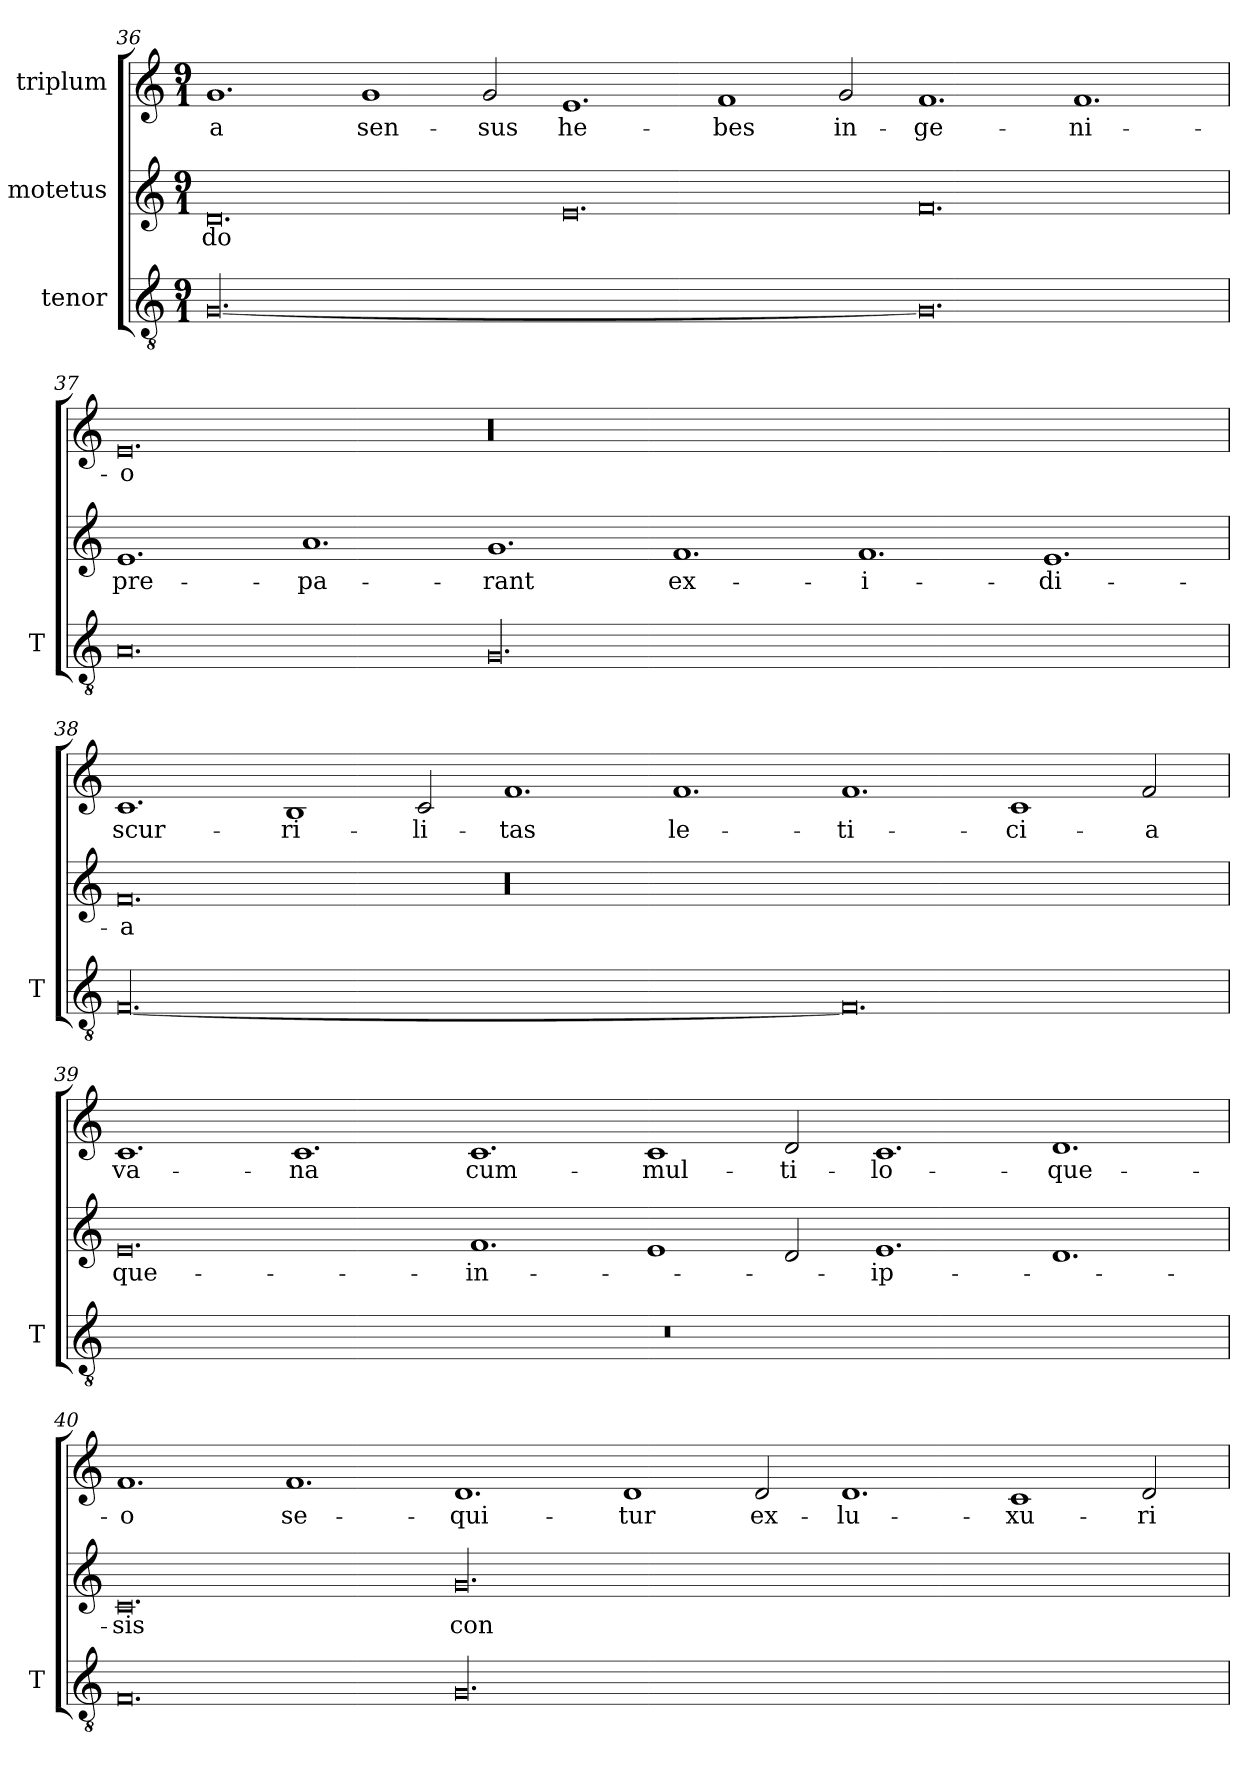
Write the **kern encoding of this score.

**kern	**kern	**text	**kern	**text
*part3	*part2	*part2	*part1	*part1
*staff3	*staff2	*staff2	*staff1	*staff1
*I"tenor	*I"motetus	*	*I"triplum	*
*I'T	*	*	*	*
*clefGv2	*clefG2	*	*clefG2	*
*k[]	*k[]	*	*k[]	*
*C:	*C:	*	*C:	*
*M9/1	*M9/1	*	*M9/1	*
=36	=36	=36	=36	=36
[00.G/	0.d/	-do	1.g/	-a
.	.	.	1g/	sen-
.	.	.	2g/	-sus
.	0.e/	.	1.e/	he-
.	.	.	1f/	-bes
.	.	.	2g/	in-
0.G/]	0.f/	.	1.f/	ge-
.	.	.	1.f/	-ni-
=37	=37	=37	=37	=37
0.A/	1.e/	pre-	0.e/	-o
.	1.a/	-pa-	.	.
00.G/	1.g/	-rant	00.r	.
.	1.f/	ex-	.	.
.	1.f/	-i-	.	.
.	1.e/	-di-	.	.
=38	=38	=38	=38	=38
[00.F/	0.f/	-a	1.c/	scur-
.	.	.	1B/	-ri-
.	.	.	2c/	-li-
.	00.r	.	1.f/	-tas
.	.	.	1.f/	le-
0.F/]	.	.	1.f/	-ti-
.	.	.	1c/	-ci-
.	.	.	2f/	-a
=39	=39	=39	=39	=39
1%9r	0.e/	que-	1.c/	va-
.	.	.	1.c/	-na
.	1.f/	in-	1.c/	cum-
.	1e/	.	1c/	mul-
.	2d/	.	2d/	-ti-
.	1.e/	ip-	1.c/	-lo-
.	1.d/	.	1.d/	-que-
!!LO:PB:g=z
=40	=40	=40	=40	=40
0.F/	0.c/	-sis	1.f/	-o
.	.	.	1.f/	se-
00.G/	00.g/	con-	1.d/	-qui-
.	.	.	1d/	-tur
.	.	.	2d/	ex-
.	.	.	1.d/	lu-
.	.	.	1c/	-xu-
.	.	.	2d/	-ri-
=	=	=	=	=
*-	*-	*-	*-	*-
